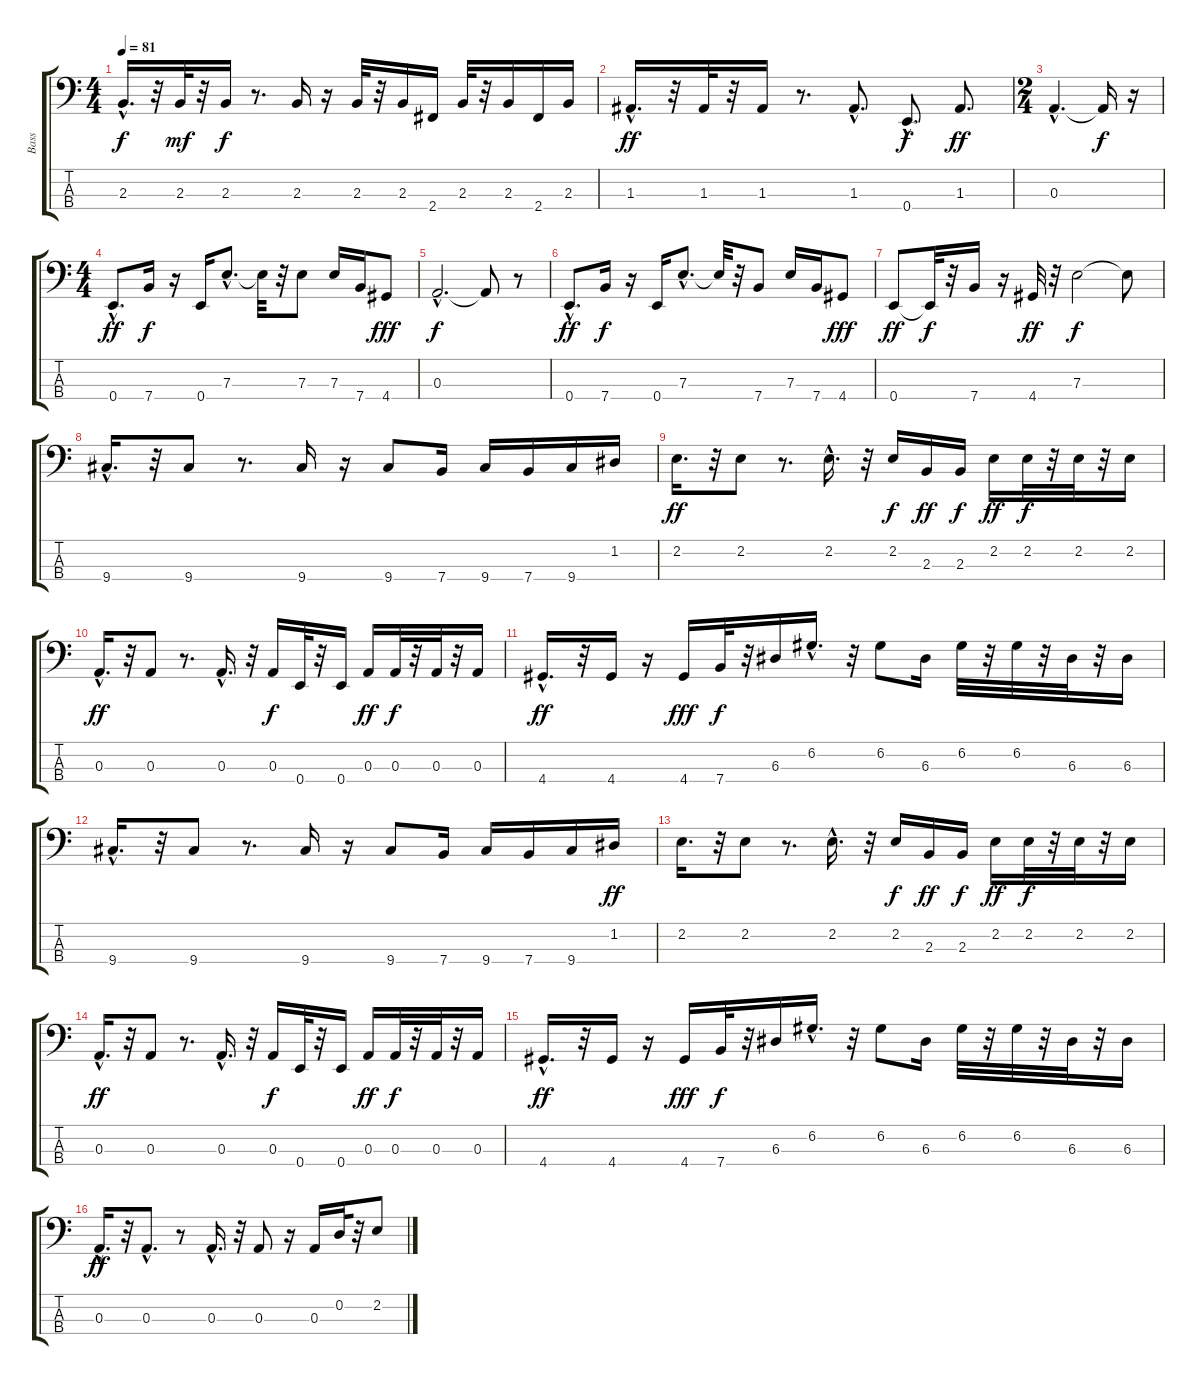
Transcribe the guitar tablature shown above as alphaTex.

\track ("Bass" "Bass") {instrument electricbassfinger}
\staff {score tabs}
\tuning (G2 D2 A1 E1) {hide}
\ts (4 4)
\tempo 81
\clef f4
\ks c
2.3{hac}.16{d dy f} r.32 2.3.32{dy mf} r.32 2.3.16{dy f} r.8{d} 2.3.16 r.16 2.3.32 r.32 2.3.16 2.4.16 2.3.32 r.32 2.3.16 2.4.16 2.3.16 |
1.3{hac}.16{d dy ff} r.32 1.3.32 r.32 1.3.16 r.8{d} 1.3{hac}.8{d} 0.4{hac}.8{d dy f} 1.3.8{d dy ff} |
\ts (2 4)
0.3{hac}.4{d} 0.3{t}.16{dy f} r.16 |
\ts (4 4)
0.4{hac}.8{d dy ff} 7.4.16{dy f} r.16 0.4.16 7.3{hac}.8{d} 7.3{t}.32 r.32 7.3.8 7.3.16 7.4.16 4.4.8{dy fff} |
0.3{hac}.2{d dy f} 0.3{t}.8 r.8 |
0.4{hac}.8{d dy ff} 7.4.16{dy f} r.16 0.4.16 7.3{hac}.8{d} 7.3{t}.32 r.32 7.4.8 7.3.16 7.4.16 4.4.8{dy fff} |
0.4.8{dy ff} 0.4{t}.32{dy f} r.32 7.4.16 r.16 4.4.32{dy ff} r.32 7.3.2{dy f} 7.3{t}.8 |
9.4{hac}.16{d} r.32 9.4.8 r.8{d} 9.4.16 r.16 9.4.8 7.4.16 9.4.16 7.4.16 9.4.16 1.2.16 |
2.2.16{d dy ff} r.32 2.2.8 r.8{d} 2.2{hac}.16{d} r.32 2.2.16{dy f} 2.3.16{dy ff} 2.3.16{dy f} 2.2.16{dy ff} 2.2.32{dy f} r.32 2.2.32 r.32 2.2.16 |
0.3{hac}.16{d dy ff} r.32 0.3.8 r.8{d} 0.3{hac}.16{d} r.32 0.3.16{dy f} 0.4.32 r.32 0.4.16 0.3.16{dy ff} 0.3.32{dy f} r.32 0.3.32 r.32 0.3.16 |
4.4{hac}.16{d dy ff} r.32 4.4.16 r.16 4.4.16{dy fff} 7.4.32{dy f} r.32 6.3.16 6.2{hac}.16{d} r.32 6.2.8 6.3.16 6.2.32 r.32 6.2.32 r.32 6.3.32 r.32 6.3.16 |
9.4{hac}.16{d} r.32 9.4.8 r.8{d} 9.4.16 r.16 9.4.8 7.4.16 9.4.16 7.4.16 9.4.16 1.2.16{dy ff} |
2.2.16{d} r.32 2.2.8 r.8{d} 2.2{hac}.16{d} r.32 2.2.16{dy f} 2.3.16{dy ff} 2.3.16{dy f} 2.2.16{dy ff} 2.2.32{dy f} r.32 2.2.32 r.32 2.2.16 |
0.3{hac}.16{d dy ff} r.32 0.3.8 r.8{d} 0.3{hac}.16{d} r.32 0.3.16{dy f} 0.4.32 r.32 0.4.16 0.3.16{dy ff} 0.3.32{dy f} r.32 0.3.32 r.32 0.3.16 |
4.4{hac}.16{d dy ff} r.32 4.4.16 r.16 4.4.16{dy fff} 7.4.32{dy f} r.32 6.3.16 6.2{hac}.16{d} r.32 6.2.8 6.3.16 6.2.32 r.32 6.2.32 r.32 6.3.32 r.32 6.3.16 |
0.3{hac}.16{d dy ff} r.32 0.3{hac}.8{d} r.8 0.3{hac}.16{d} r.32 0.3.8 r.16 0.3.16 0.2.32 r.32 2.2.8
